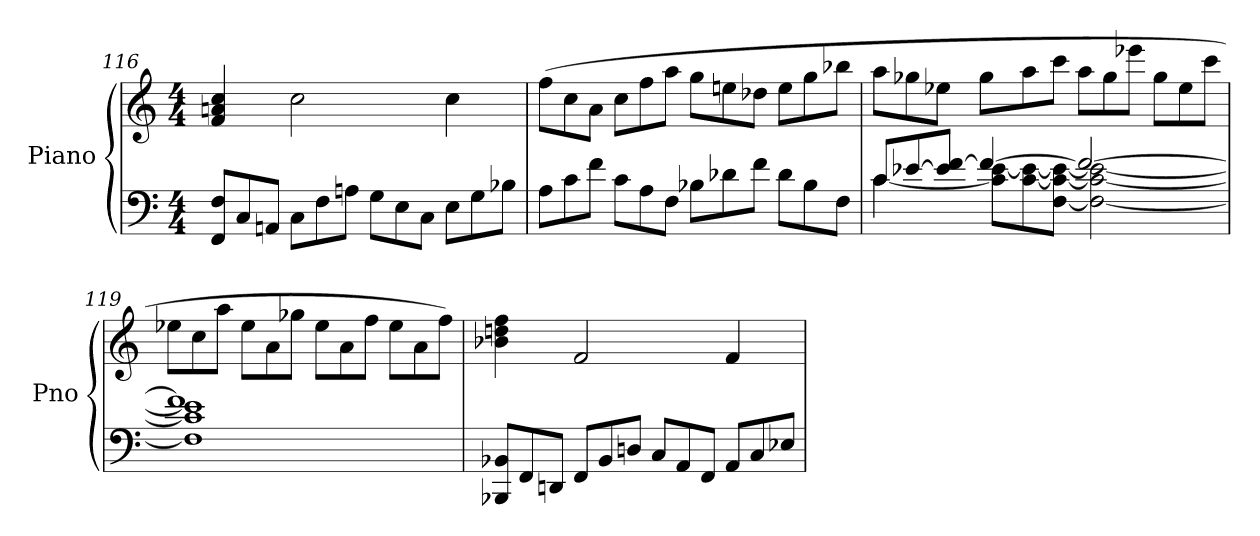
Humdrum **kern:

**kern	**kern
*part1	*part1
*staff2	*staff1
*I"Piano	*
*I'Pno	*
*clefF4	*clefG2
*k[]	*k[]
*M4/4	*M4/4
*Xtuplet	*
=116	=116
12FF/ 12F/L	4f/ 4an/ 4cc/
12C/	.
12AAn/J	.
12C\L	2cc\
12F\	.
12An\J	.
12G\L	.
12E\	.
12C\J	.
12E\L	4cc\
12G\	.
12B-X\J	.
=117	=117
*	*Xtuplet
12A\L	(12ff\L
12c\	12cc\
12f\J	12a\J
12c\L	12cc\L
12A\	12ff\
12F\J	12aa\J
12B-X\L	12gg\L
12d-X\	12een\
12f\J	12dd-X\J
12d-\L	12ee\L
12B-\	12gg\
12F\J	12bb-X\J
!!LO:LB:g=z
=118	=118
*^	*
12c/L	[4c\	12aa\L
[12e-X/	.	12gg-X\
12e-/] [12f/J	.	12ee-X\J
4f/_	12c\] [12e-\L	12gg-\L
.	[12c\ 12e-\_	12aa\
.	[12F\ 12c\_ 12e-\_J	12ccc\J
2f/_	2F\_ 2c\_ 2e-\_	12aa\L
.	.	12gg-\
.	.	12eee-X\J
.	.	12gg-\L
.	.	12ee-\
.	.	12ccc\J
=119	=119	=119
1f]	1F] 1c] 1e-]	12ee-X\L
.	.	12cc\
.	.	12aa\J
.	.	12ee-\L
.	.	12a\
.	.	12gg-X\J
.	.	12ee-\L
.	.	12a\
.	.	12ff\J
.	.	12ee-\L
.	.	12a\
.	.	12ff\J)
*v	*v	*
=120	=120
12BBB-X/ 12BB-X/L	4b-X\ 4ddn\ 4ff\
12FF/	.
12DDn/J	.
12FF/L	2f/
12BB-/	.
12Dn/J	.
12C/L	.
12AA/	.
12FF/J	.
12AA/L	4f/
12C/	.
12E-X/J	.
=	=
*-	*-
